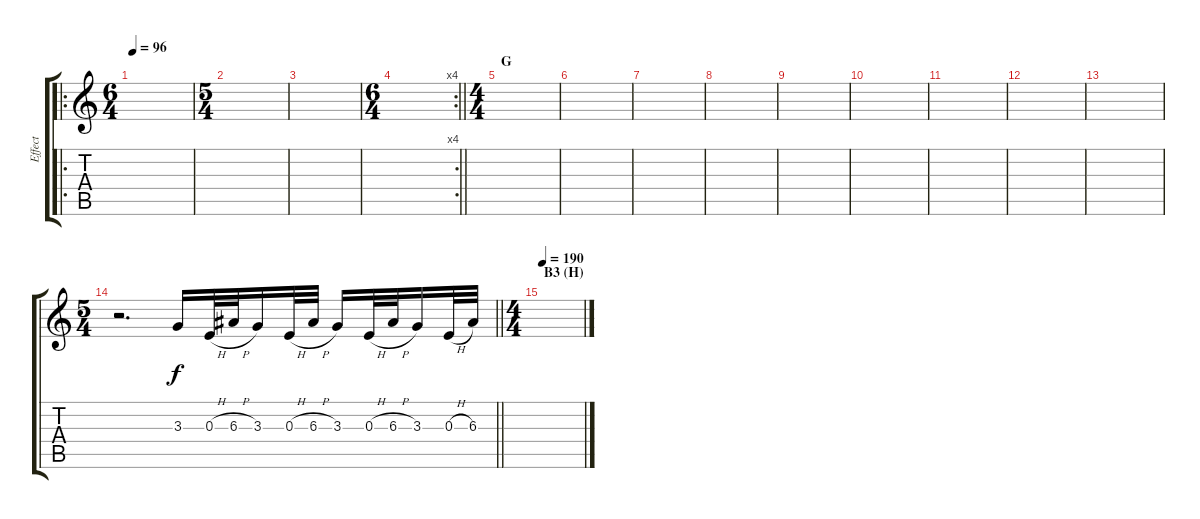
\track ("Effect" "Effect") {instrument overdrivenguitar}
\staff {score tabs}
\tuning (Db4 Ab3 E3 B2 Gb2 Db2) {hide}
\ro
\ts (6 4)
\tempo 96
\clef g2
\ks c
|
\ts (5 4)
|
|
\rc 4
\ts (6 4)
\barLineRight lightlight
|
\ts (4 4)
\section ("" "G")
|
|
|
|
|
|
|
|
|
\ts (5 4)
\barLineRight lightlight
r.2{d} 3.3.16 0.3{h}.32 6.3{h}.32 3.3.16 0.3{h}.32 6.3{h}.32 3.3.16 0.3{h}.32 6.3{h}.32 3.3.16 0.3{h}.32 6.3.32 |
\ts (4 4)
\section ("" "B3 (H)")
\tempo 190
